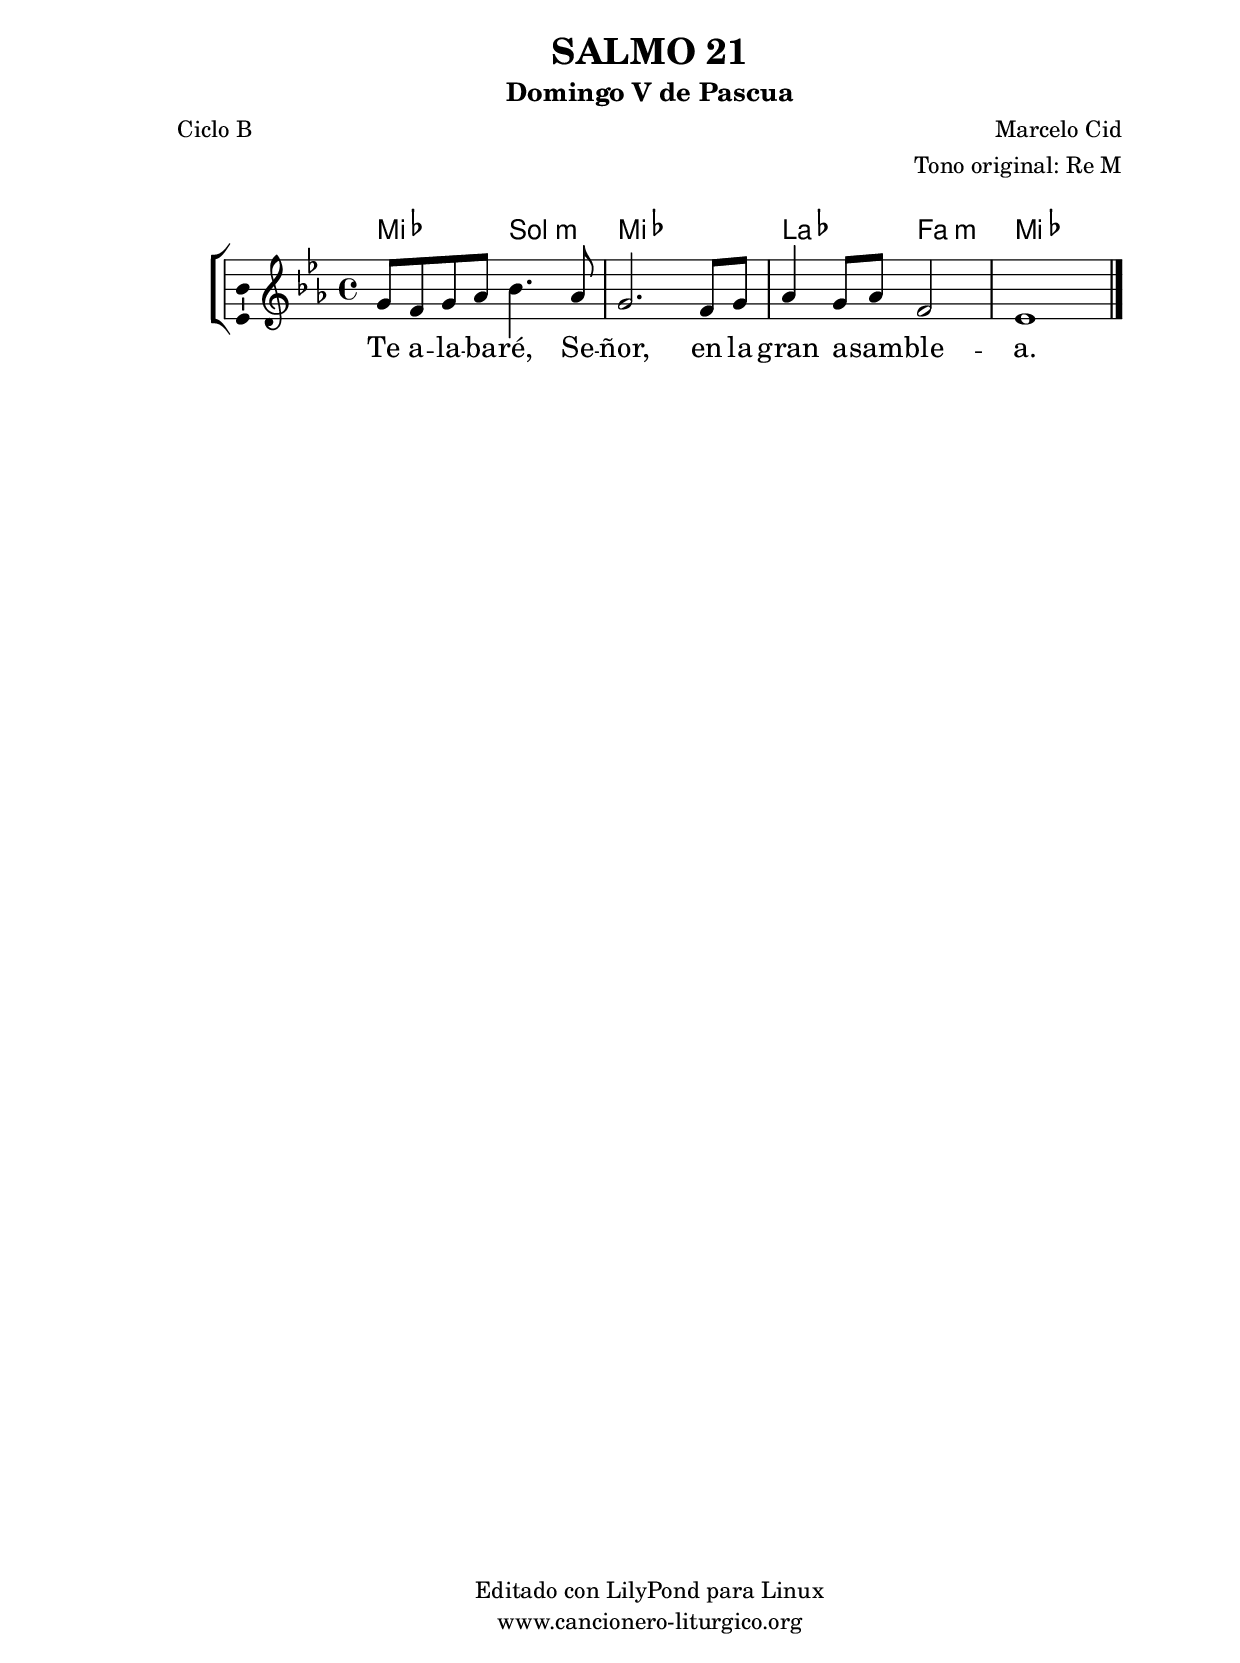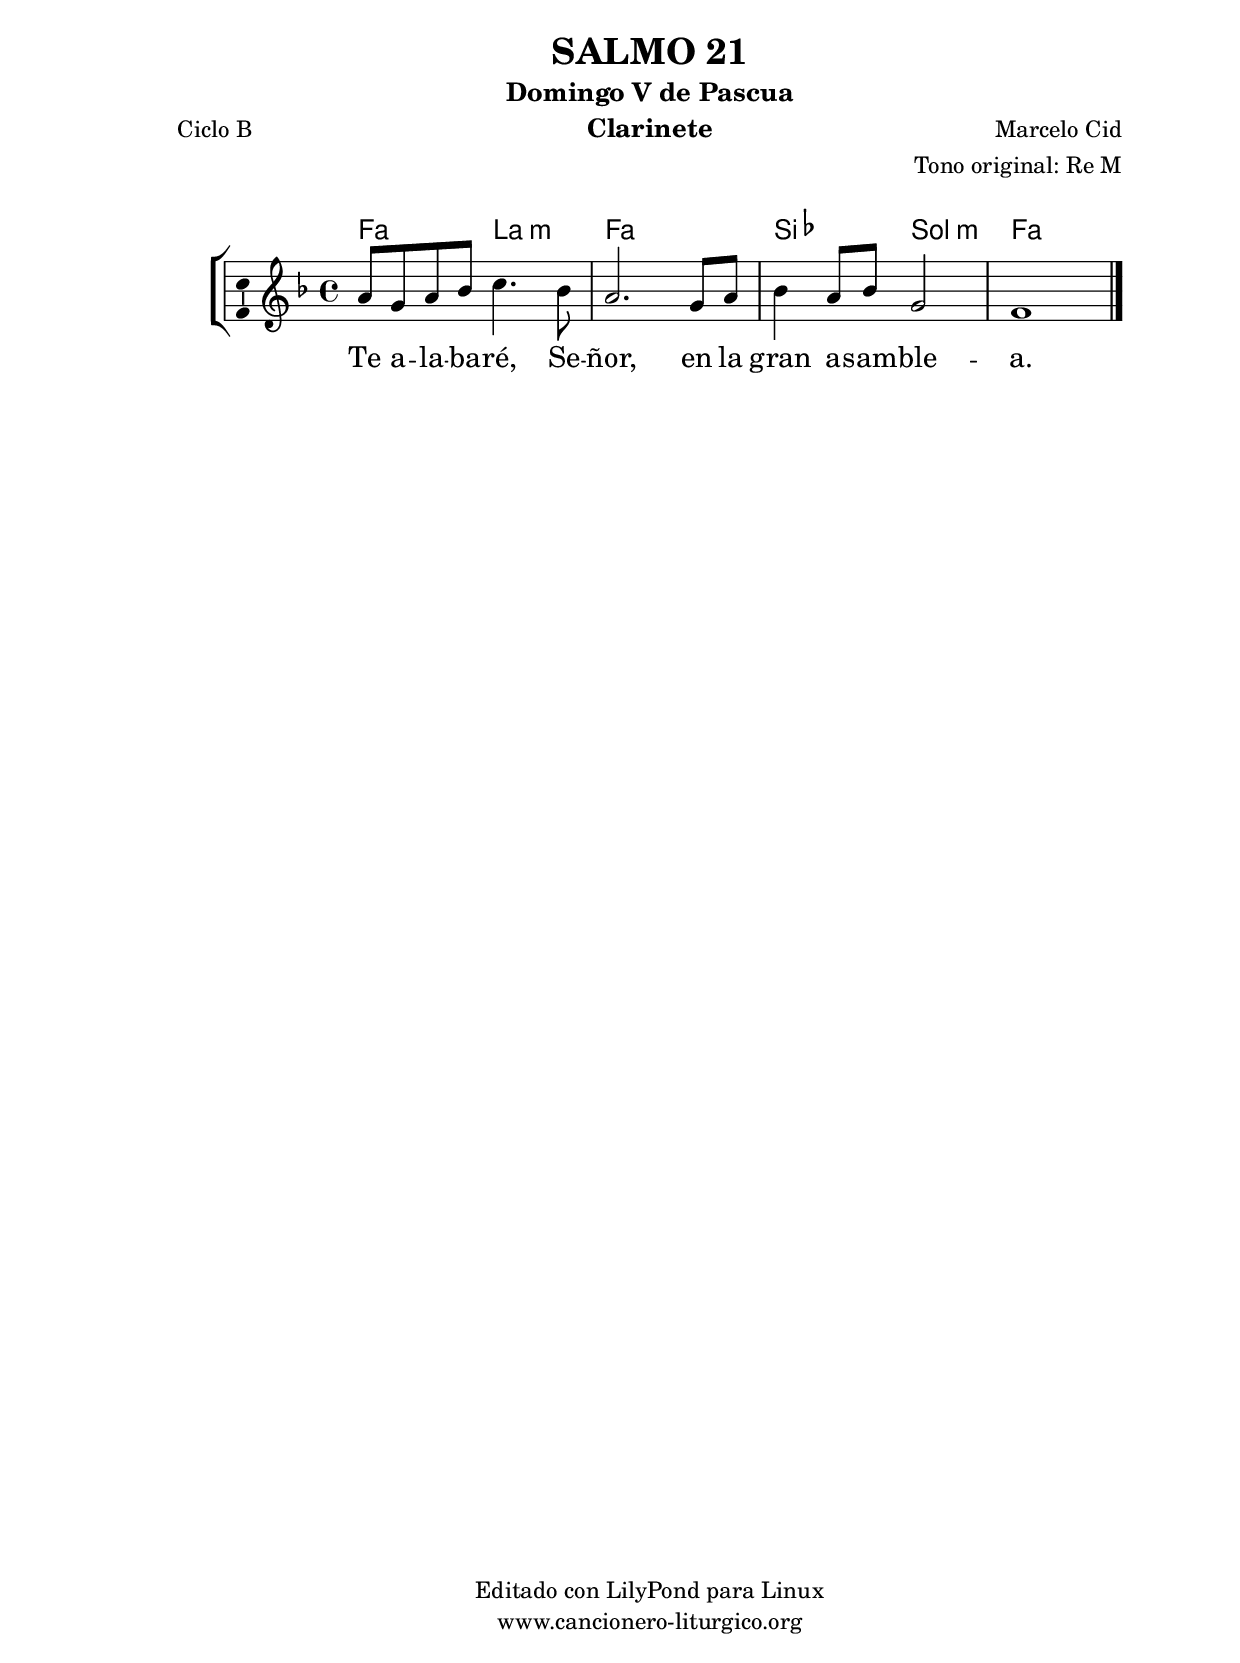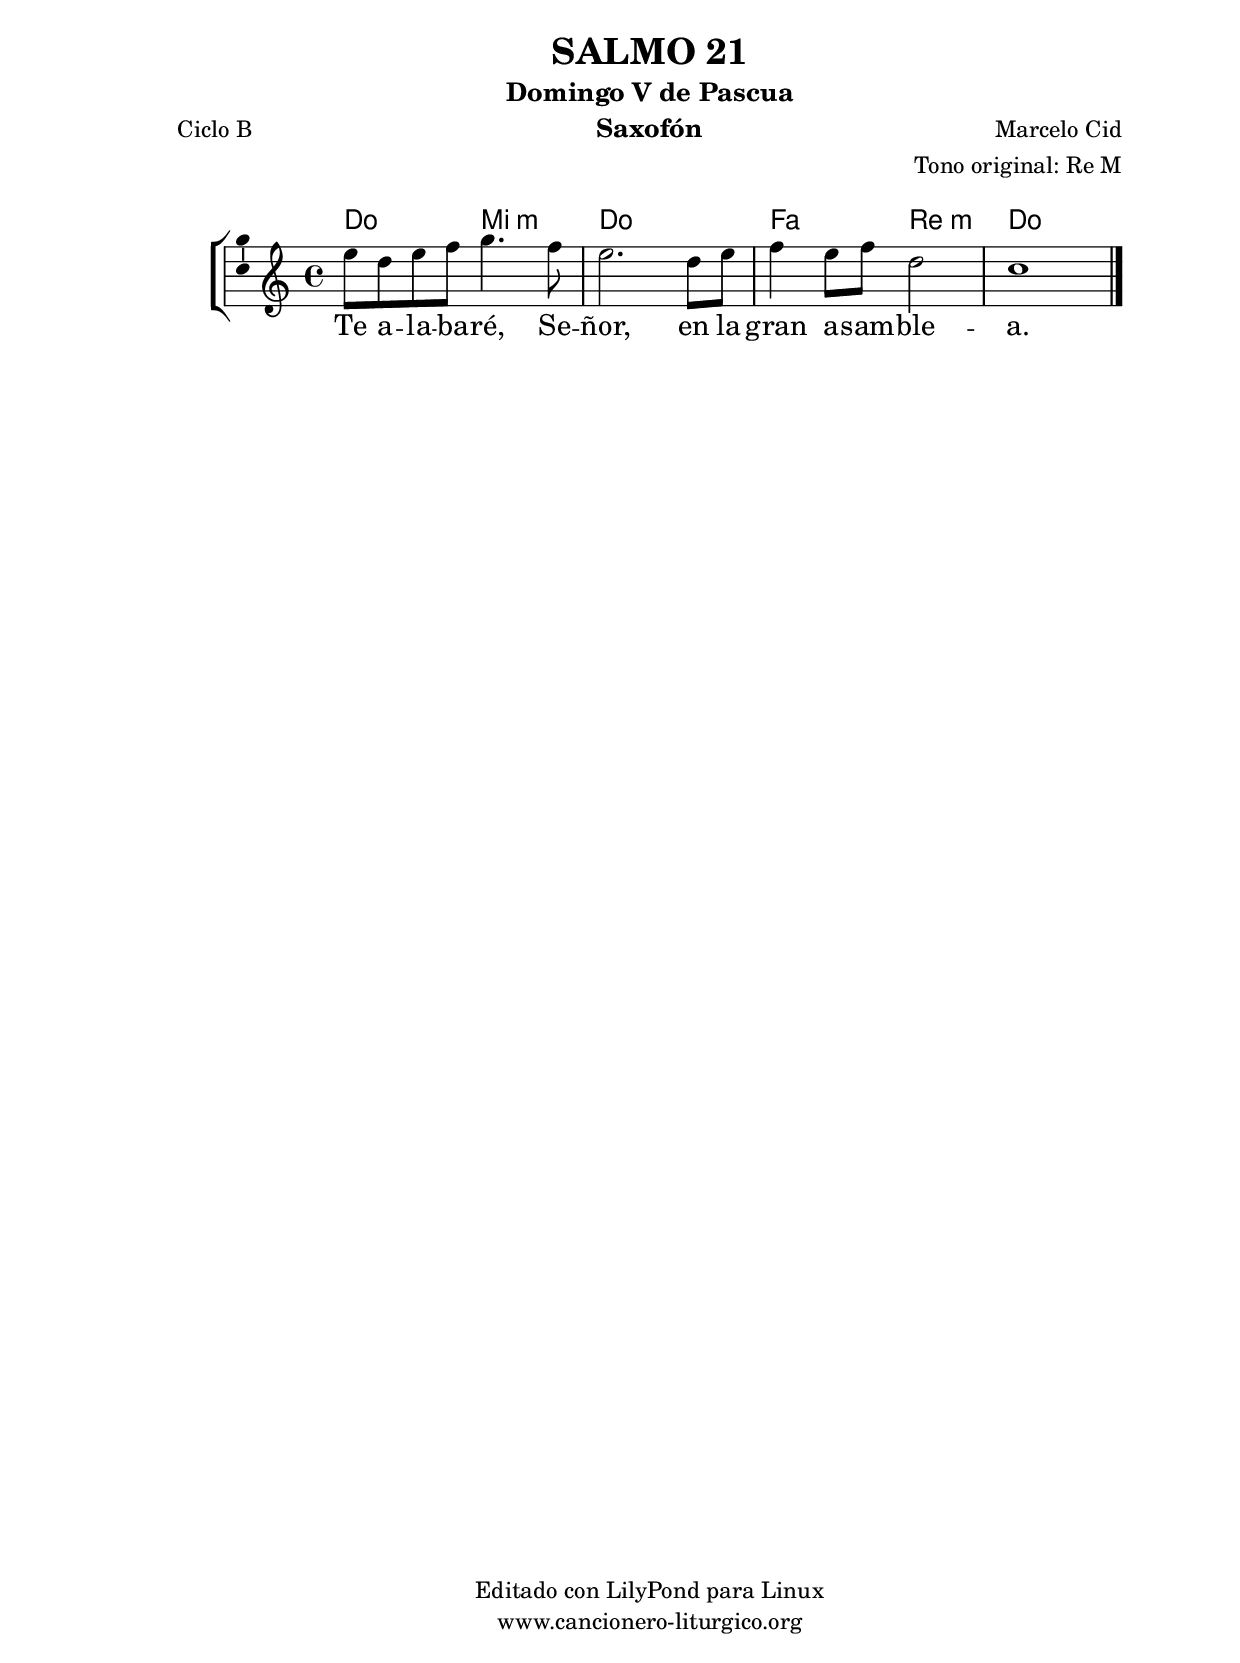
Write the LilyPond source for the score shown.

%
%para convertir .midi en .wav:
%timidity filename.midi -Ow -o finename.wav
%
%
%Para convertir de .wav a .mp3:
%lame -h -m j filename.wav
%
%
%para escuchar el midi:
%timidity nombrefichero.midi
%


%versión de lilypond para la que se ha escrito esta partitura:
\version "2.16.0"

	%Tamaño papel
	#(set-default-paper-size "a4")
	%Tamaño partitura
	#(set-global-staff-size 20)
	%No responde al pulsar sobre una nota
	#(ly:set-option 'point-and-click #f)

%parámetros del encabezamiento:
\header {
	title = "SALMO 21"
	subtitle = "Domingo V de Pascua"
	composer = "Marcelo Cid"
	poet = "Ciclo B"
	meter = ""
	arranger = "Tono original: Re M"
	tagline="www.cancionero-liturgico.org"
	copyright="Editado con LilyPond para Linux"
	tiempo = "Pascua"
	usos = "Salmo"
	letra = "Te alabaré, Señor, en la gran asamblea."
	}

%parámetros asociados al papel:
\paper  {
	oddHeaderMarkup = \markup {\fill-line { \on-the-fly #not-first-page \fromproperty #'header:title \on-the-fly #not-first-page \fromproperty #'header:composer }}
	evenHeaderMarkup = \markup {\fill-line { \fromproperty #'header:composer \fromproperty #'header:title }}
	#(set-paper-size "a4")
	print-page-number = ##f
	first-page-number = 1
	print-first-page-number = ##f
%	head-separation = 3.0 \cm
	top-margin = 2.0 \cm
	bottom-margin = 0.5\cm
%%%	bottom-margin = -1.0\cm
	left-margin = 3.0 \cm
	line-width = 16.0 \cm 
	indent = 8\mm
	interscoreline = 2.\mm
	between-system-space = 15\mm
%	para que las partituras no llenen la hoja:
	ragged-bottom = ##t
%	idem para la última hoja:
	ragged-last-bottom = ##f
%	para que las partituras llenen el ancho del papel:
	ragged-last = ##f
	after-title-space = 2.5 \cm
%page-count=1
%system-count=1

	%Flexible Vertical Spacing
%	markup-markup-spacing =
%	#'((basic-distance . 15) (minimum-distance . 15) (padding . 3))
	markup-system-spacing =
	#'((basic-distance . 15) (minimum-distance . 15) (padding . 3))
	system-system-spacing =
	#'((basic-distance . 15) (minimum-distance . 15) (padding . 3))
	score-system-spacing =
	#'((basic-distance . 15) (minimum-distance . 15) (padding . 5))
%	top-system-spacing = % header
%	#'((basic-distance . 8) (minimum-distance . 0) (padding . 3))
%	top-markup-spacing =
%	#'((basic-distance . 20) (minimum-distance . 20) (padding . 3))
	last-bottom-spacing = % footer
	#'((basic-distance . 5) (minimum-distance . 5) (padding . 3))
%	score-markup-spacing =
%	#'((basic-distance . 16) (minimum-distance . 13) (padding . 3))

	}


%parámetros que afectan a toda la partitura:
global =  {
	%clave de sol (G):
	\clef G
	%armadura:
	\transpose d ees
	\key d \major
	\tempo 4=75
	\set Score.tempoHideNote = ##t
	}


acordes = {
	\italianChords
	\chordmode {
	\transpose d ees
{

d2 fis:m d1 g2 e:m d1

	}
	}
}

melodia = 
	\transpose d ees
{
	\relative c'{

\time 4/4
fis8 e fis g a4. g8
fis2. e8 fis
g4 fis8 g e2
d1

	\bar "|."
	}
	}


texto = \lyricmode {
Te a -- la -- ba -- ré, Se -- ñor, en la gran a -- sam -- ble -- a.
	}


acordesStaff = \context ChordNames = acordesStaff <<
	\set chordChanges = ##t
	\acordes
	>>


vozStaff = \context Voice = vozStaff
\with {\consists "Ambitus_engraver"}
<<
%	\set Staff.instrumentName = ""
%	\set Staff.shortInstrumentName = ""
%	\set Staff.midiInstrument = #"clarinet"
%	\set Staff.midiInstrument = #"cello"
%	\set Staff.midiInstrument = #"flute"
	\set Staff.midiInstrument = #"electric guitar (jazz)"
%	\set Staff.midiInstrument = #"english horn"
%	\set Staff.midiInstrument = #"violin"
%	\set Staff.midiInstrument = #"glockenspiel"
	\set Staff.midiMinimumVolume = #0.7
	\set Staff.midiMaximumVolume = #0.9
	\global
	\melodia
	>>


textoStaff = \context Lyrics = textoStaff <<
	\lyricsto vozStaff \texto
	>>

\book {
	\score {
		\context ChoirStaff {
			\override StaffGroup.SystemStartBracket #'collapse-height = #1
			\override Score.SystemStartBar #'collapse-height = #1
			<<
			\acordesStaff
			\vozStaff
			\textoStaff
			>>
			}
		\layout {
	    		\context {
				\Lyrics
				\override LyricText #'font-size = #2
				}
	   		 \context {
				\Score
				%fontSize = #3
				\override StaffSymbol #'staff-space = #(magstep +3)
				%\override Beam #'thickness = #0.55
				%\override SpacingSpanner #'spacing-increment = #1.0
				%\override Slur #'height-limit = #1.5
				}
			}
		}
	\score {
		\unfoldRepeats
		\context ChoirStaff {
			<<
			\acordesStaff
			\vozStaff
			>>
			}
		\midi {
	  		\context {
	  			\Score
				tempoWholesPerMinute = #(ly:make-moment 70 4)
				}
			}
		}
	}

%Partitura para clarinete
#(define output-suffix "C")
\book {
	\header{
		instrument = "Clarinete"
		}
	\score {
		\context ChoirStaff {
			\override StaffGroup.SystemStartBracket #'collapse-height = #1
			\override Score.SystemStartBar #'collapse-height = #1
\transpose c d
			<<
			\acordesStaff
			\vozStaff
			\textoStaff
			>>
			}
		\layout {
	    		\context {
				\Lyrics
				\override LyricText #'font-size = #2
				}
	   		 \context {
				\Score
				%fontSize = #3
				\override StaffSymbol #'staff-space = #(magstep +3)
				%\override Beam #'thickness = #0.55
				%\override SpacingSpanner #'spacing-increment = #1.0
				%\override Slur #'height-limit = #1.5
				}
			}
		}
	}

%Partitura para saxofón
#(define output-suffix "S")
\book {
	\header{
		instrument = "Saxofón"
		}
	\score {
		\context ChoirStaff {
			\override StaffGroup.SystemStartBracket #'collapse-height = #1
			\override Score.SystemStartBar #'collapse-height = #1
\transpose c a
			<<
			\acordesStaff
			\vozStaff
			\textoStaff
			>>
			}
		\layout {
	    		\context {
				\Lyrics
				\override LyricText #'font-size = #2
				}
	   		 \context {
				\Score
				%fontSize = #3
				\override StaffSymbol #'staff-space = #(magstep +3)
				%\override Beam #'thickness = #0.55
				%\override SpacingSpanner #'spacing-increment = #1.0
				%\override Slur #'height-limit = #1.5
				}
			}
		}
	}

